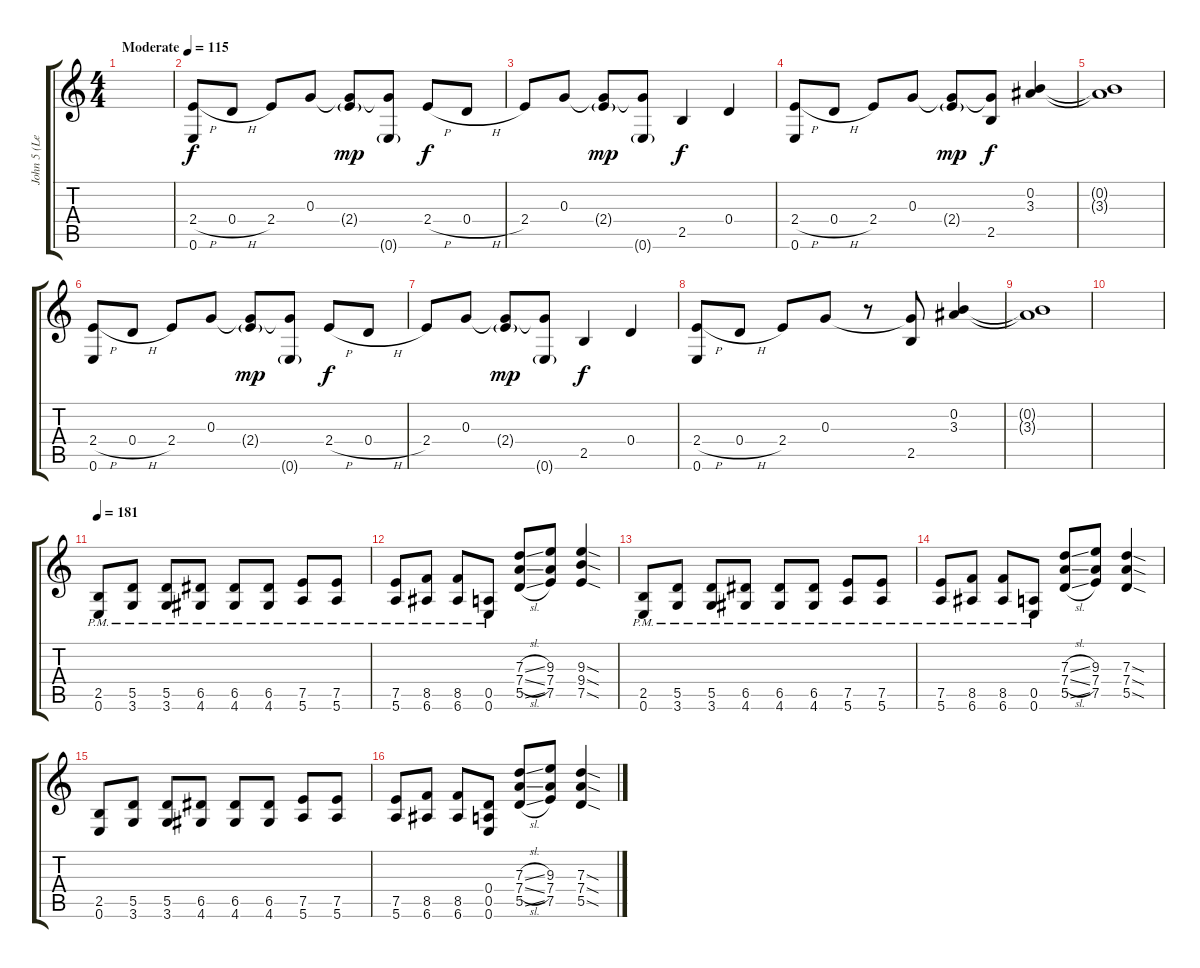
\track ("John 5 (Lead)" "John 5 (Le") {instrument electricguitarjazz}
\staff {score tabs}
\tuning (E4 B3 G3 D3 A2 E2) {hide}
\ts (4 4)
\tempo (115 "Moderate")
\clef g2
\ks c
|
(2.4{h} 0.6).8 0.4{h}.8 2.4.8 0.3.8 (0.3{t} 2.4{g}).8{dy mp} (0.3{t} 0.6{g}).8 2.4{h}.8{dy f} 0.4{h}.8 |
2.4.8 0.3.8 (0.3{t} 2.4{g}).8{dy mp} (0.3{t} 0.6{g}).8 2.5.4{dy f} 0.4.4 |
(2.4{h} 0.6).8 0.4{h}.8 2.4.8 0.3.8 (0.3{t} 2.4{g}).8{dy mp} (0.3{t} 2.5).8{dy f} (0.2 3.3).4 |
(0.2{t} 3.3{t}).1 |
(2.4{h} 0.6).8 0.4{h}.8 2.4.8 0.3.8 (0.3{t} 2.4{g}).8{dy mp} (0.3{t} 0.6{g}).8 2.4{h}.8{dy f} 0.4{h}.8 |
2.4.8 0.3.8 (0.3{t} 2.4{g}).8{dy mp} (0.3{t} 0.6{g}).8 2.5.4{dy f} 0.4.4 |
(2.4{h} 0.6).8 0.4{h}.8 2.4.8 0.3.8 r.8 (0.3{t} 2.5).8 (0.2 3.3).4 |
(0.2{t} 3.3{t}).1 |
|
\tempo 181
(2.5{pm} 0.6{pm}).8{instrument distortionguitar} (5.5{pm} 3.6{pm}).8 (5.5{pm} 3.6{pm}).8 (6.5{pm} 4.6{pm}).8 (6.5{pm} 4.6{pm}).8 (6.5{pm} 4.6{pm}).8 (7.5{pm} 5.6{pm}).8 (7.5{pm} 5.6{pm}).8 |
(7.5{pm} 5.6{pm}).8 (8.5{pm} 6.6{pm}).8 (8.5{pm} 6.6{pm}).8 (0.5{pm} 0.6{pm}).8 (7.3{sl} 7.4{sl} 5.5{sl}).8 (9.3 7.4 7.5).8 (9.3{sod} 9.4{sod} 7.5{sod}).4 |
(2.5{pm} 0.6{pm}).8 (5.5{pm} 3.6{pm}).8 (5.5{pm} 3.6{pm}).8 (6.5{pm} 4.6{pm}).8 (6.5{pm} 4.6{pm}).8 (6.5{pm} 4.6{pm}).8 (7.5{pm} 5.6{pm}).8 (7.5{pm} 5.6{pm}).8 |
(7.5{pm} 5.6{pm}).8 (8.5{pm} 6.6{pm}).8 (8.5{pm} 6.6{pm}).8 (0.5{pm} 0.6{pm}).8 (7.3{sl} 7.4{sl} 5.5{sl}).8 (9.3 7.4 7.5).8 (7.3{sod} 7.4{sod} 5.5{sod}).4 |
(2.5 0.6).8 (5.5 3.6).8 (5.5 3.6).8 (6.5 4.6).8 (6.5 4.6).8 (6.5 4.6).8 (7.5 5.6).8 (7.5 5.6).8 |
(7.5 5.6).8 (8.5 6.6).8 (8.5 6.6).8 (0.4 0.5 0.6).8 (7.3{sl} 7.4{sl} 5.5{sl}).8 (9.3 7.4 7.5).8 (7.3{sod} 7.4{sod} 5.5{sod}).4
